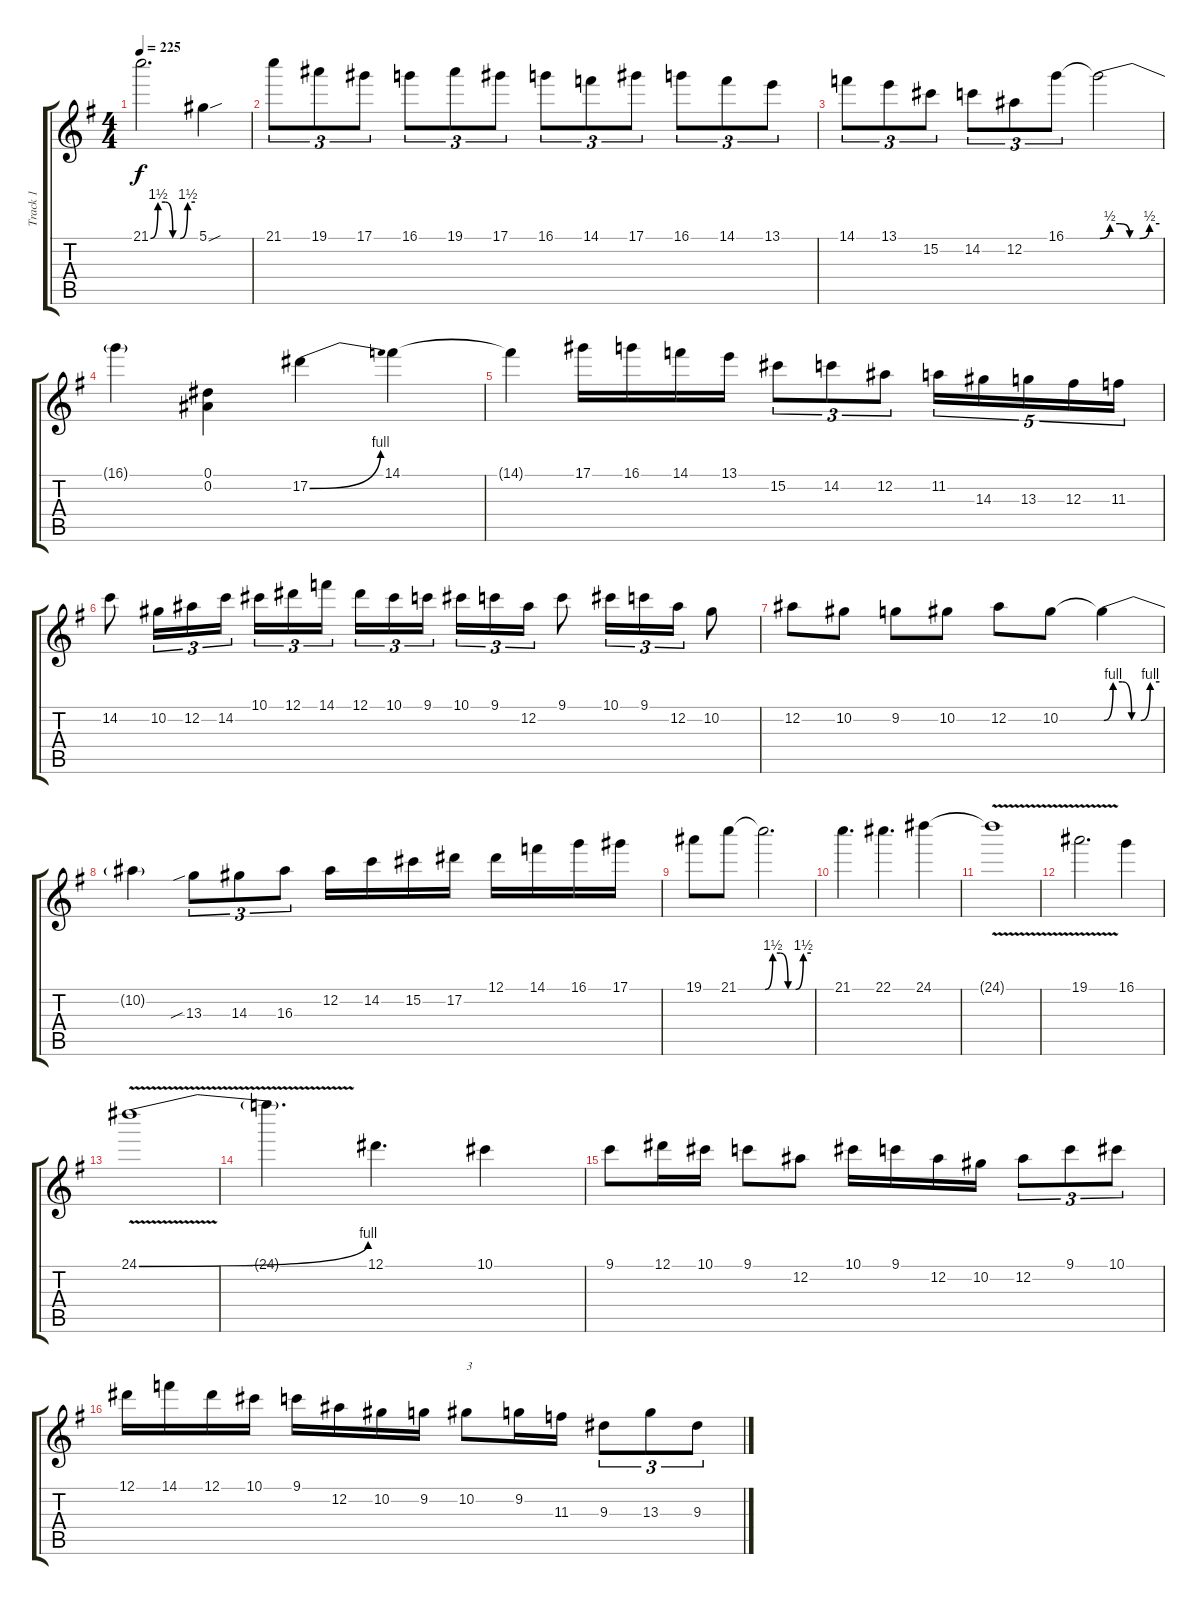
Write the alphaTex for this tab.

\track ("Track 1" "Track 1") {instrument overdrivenguitar}
\staff {score tabs}
\tuning (Eb4 Bb3 Gb3 Db3 Ab2 Eb2) {hide}
\ts (4 4)
\tempo 225
\clef g2
\ks eminor
21.1{be (custom 0 0 10 6 20 6 30 0 40 0 50 6 60 6)}.2{d dy f} 5.1{sou}.4 |
21.1.8{tu (3 2)} 19.1.8{tu (3 2)} 17.1.8{tu (3 2)} 16.1.8{tu (3 2)} 19.1.8{tu (3 2)} 17.1.8{tu (3 2)} 16.1.8{tu (3 2)} 14.1.8{tu (3 2)} 17.1.8{tu (3 2)} 16.1.8{tu (3 2)} 14.1.8{tu (3 2)} 13.1.8{tu (3 2)} |
14.1.8{tu (3 2)} 13.1.8{tu (3 2)} 15.2.8{tu (3 2)} 14.2.8{tu (3 2)} 12.2.8{tu (3 2)} 16.1.8{tu (3 2)} 16.1{be (custom 0 0 10 2 20 2 30 0 40 0 50 2 60 2) t}.2 |
16.1{t}.4 (0.1 0.2).4 17.2{be (bend 0 0 60 4)}.4 14.1.4 |
14.1{t}.4 17.1.16 16.1.16 14.1.16 13.1.16 15.2.8{tu (3 2)} 14.2.8{tu (3 2)} 12.2.8{tu (3 2)} 11.2.16{tu (5 4)} 14.3.16{tu (5 4)} 13.3.16{tu (5 4)} 12.3.16{tu (5 4)} 11.3.16{tu (5 4)} |
14.2.8 10.2.16{tu (3 2)} 12.2.16{tu (3 2)} 14.2.16{tu (3 2)} 10.1.16{tu (3 2)} 12.1.16{tu (3 2)} 14.1.16{tu (3 2) beam splitsecondary} 12.1.16{tu (3 2)} 10.1.16{tu (3 2)} 9.1.16{tu (3 2)} 10.1.16{tu (3 2)} 9.1.16{tu (3 2)} 12.2.16{tu (3 2)} 9.1.8 10.1.16{tu (3 2)} 9.1.16{tu (3 2)} 12.2.16{tu (3 2)} 10.2.8 |
12.2.8 10.2.8 9.2.8 10.2.8 12.2.8 10.2.8 10.2{be (custom 0 0 10 4 20 4 30 0 40 0 50 4 60 4) t}.4 |
10.2{t}.4 13.3{sib}.8{tu (3 2)} 14.3.8{tu (3 2)} 16.3.8{tu (3 2)} 12.2.16 14.2.16 15.2.16 17.2.16 12.1.16 14.1.16 16.1.16 17.1.16 |
19.1.8 21.1.8 21.1{be (custom 0 0 10 6 20 6 30 0 40 0 50 6 60 6) t}.2{d} |
21.1.4{d} 22.1.4{d} 24.1.4 |
24.1{v t}.1 |
19.1{v}.2{d} 16.1.4 |
24.1{be (bend 0 0 60 4) v}.1 |
24.1{t}.4{d} 12.1.4{d} 10.1.4 |
9.1.8 12.1.16 10.1.16 9.1.8 12.2.8 10.1.16 9.1.16 12.2.16 10.2.16 12.2.8{tu (3 2)} 9.1.8{tu (3 2)} 10.1.8{tu (3 2)} |
12.1.16 14.1.16 12.1.16 10.1.16 9.1.16 12.2.16 10.2.16 9.2.16 10.2.8{txt "3"} 9.2.16 11.3.16 9.3.8{tu (3 2)} 13.3.8{tu (3 2)} 9.3.8{tu (3 2)}
